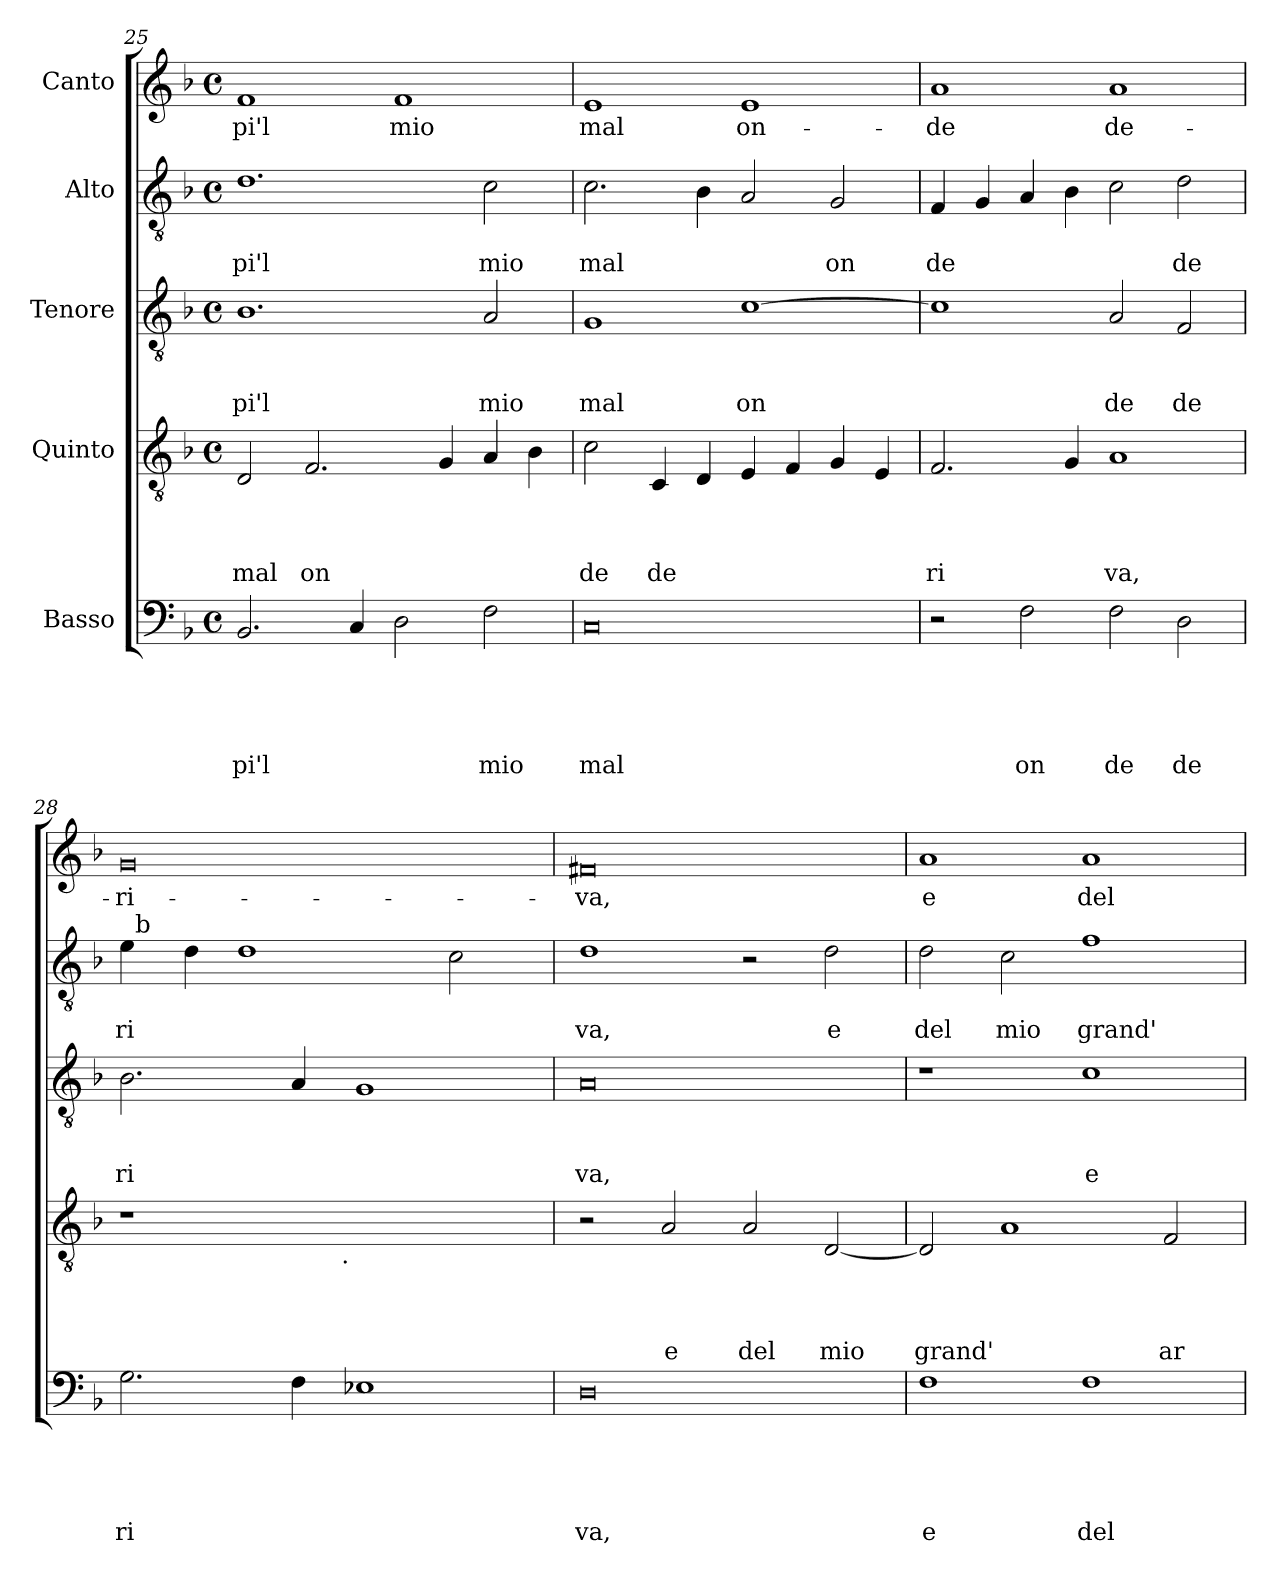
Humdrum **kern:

**kern	**text	**text	**text	**text	**text	**kern	**text	**text	**text	**text	**kern	**text	**text	**text	**kern	**text	**text	**kern	**text
*part5	*part5	*part5	*part5	*part5	*part5	*part4	*part4	*part4	*part4	*part4	*part3	*part3	*part3	*part3	*part2	*part2	*part2	*part1	*part1
*staff5	*staff5	*staff5	*staff5	*staff5	*staff5	*staff4	*staff4	*staff4	*staff4	*staff4	*staff3	*staff3	*staff3	*staff3	*staff2	*staff2	*staff2	*staff1	*staff1
*I"Basso	*	*	*	*	*	*I"Quinto	*	*	*	*	*I"Tenore	*	*	*	*I"Alto	*	*	*I"Canto	*
!!LO:LB:g=z
*clefF4	*	*	*	*	*	*clefGv2	*	*	*	*	*clefGv2	*	*	*	*clefGv2	*	*	*clefG2	*
*k[b-]	*	*	*	*	*	*k[b-]	*	*	*	*	*k[b-]	*	*	*	*k[b-]	*	*	*k[b-]	*
*F:	*	*	*	*	*	*F:	*	*	*	*	*F:	*	*	*	*F:	*	*	*F:	*
*M4/4	*	*	*	*	*	*M4/4	*	*	*	*	*M4/4	*	*	*	*M4/4	*	*	*M4/4	*
*met(c)	*	*	*	*	*	*met(c)	*	*	*	*	*met(c)	*	*	*	*met(c)	*	*	*met(c)	*
=25	=25	=25	=25	=25	=25	=25	=25	=25	=25	=25	=25	=25	=25	=25	=25	=25	=25	=25	=25
!	!	!	!	!	!LO:LY:b	!	!	!	!	!LO:LY:b	!	!	!	!LO:LY:b	!	!	!LO:LY:b	!	!LO:LY:b
2.BB-/	.	.	.	.	-pi'l	2D/	.	.	.	mal	1.B-	.	.	pi'l	1.d	.	pi'l	1f	-pi'l
!	!	!	!	!	!	!	!	!	!	!LO:LY:b	!	!	!	!	!	!	!	!	!
.	.	.	.	.	.	2.F/	.	.	.	on	.	.	.	.	.	.	.	.	.
4C/	.	.	.	.	.	.	.	.	.	.	.	.	.	.	.	.	.	.	.
!	!	!	!	!	!	!	!	!	!	!	!	!	!	!	!	!	!	!	!LO:LY:b
2D\	.	.	.	.	.	.	.	.	.	.	.	.	.	.	.	.	.	1f	mio
.	.	.	.	.	.	4G/	.	.	.	.	.	.	.	.	.	.	.	.	.
!	!	!	!	!	!LO:LY:b	!	!	!	!	!	!	!	!	!LO:LY:b	!	!	!LO:LY:b	!	!
2F\	.	.	.	.	mio	4A/	.	.	.	.	2A/	.	.	mio	2c\	.	mio	.	.
.	.	.	.	.	.	4B-\	.	.	.	.	.	.	.	.	.	.	.	.	.
=26	=26	=26	=26	=26	=26	=26	=26	=26	=26	=26	=26	=26	=26	=26	=26	=26	=26	=26	=26
!	!	!	!	!	!LO:LY:b	!	!	!	!	!LO:LY:b	!	!	!	!LO:LY:b	!	!	!LO:LY:b	!	!LO:LY:b
0C	.	.	.	.	mal	2c\	.	.	.	de	1G	.	.	mal	2.c\	.	mal	1e	mal
!	!	!	!	!	!	!	!	!	!	!LO:LY:b	!	!	!	!	!	!	!	!	!
.	.	.	.	.	.	4C/	.	.	.	de	.	.	.	.	.	.	.	.	.
.	.	.	.	.	.	4D/	.	.	.	.	.	.	.	.	4B-\	.	.	.	.
!	!	!	!	!	!	!	!	!	!	!	!	!	!	!LO:LY:b	!	!	!	!	!LO:LY:b
.	.	.	.	.	.	4E/	.	.	.	.	[>1c	.	.	on	2A/	.	.	1e	on-
.	.	.	.	.	.	4F/	.	.	.	.	.	.	.	.	.	.	.	.	.
!	!	!	!	!	!	!	!	!	!	!	!	!	!	!	!	!	!LO:LY:b	!	!
.	.	.	.	.	.	4G/	.	.	.	.	.	.	.	.	2G/	.	on	.	.
.	.	.	.	.	.	4E/	.	.	.	.	.	.	.	.	.	.	.	.	.
=27	=27	=27	=27	=27	=27	=27	=27	=27	=27	=27	=27	=27	=27	=27	=27	=27	=27	=27	=27
!	!	!	!	!	!	!	!	!	!	!LO:LY:b	!	!	!	!	!	!	!LO:LY:b	!	!LO:LY:b
2r	.	.	.	.	.	2.F/	.	.	.	ri	1c]	.	.	.	4F/	.	de	1a	-de
.	.	.	.	.	.	.	.	.	.	.	.	.	.	.	4G/	.	.	.	.
!	!	!	!	!	!LO:LY:b	!	!	!	!	!	!	!	!	!	!	!	!	!	!
2F\	.	.	.	.	on	.	.	.	.	.	.	.	.	.	4A/	.	.	.	.
.	.	.	.	.	.	4G/	.	.	.	.	.	.	.	.	4B-\	.	.	.	.
!	!	!	!	!	!LO:LY:b	!	!	!	!	!LO:LY:b	!	!	!	!LO:LY:b	!	!	!	!	!LO:LY:b
2F\	.	.	.	.	de	1A	.	.	.	va,	2A/	.	.	de	2c\	.	.	1a	de-
!	!	!	!	!	!LO:LY:b	!	!	!	!	!	!	!	!	!LO:LY:b	!	!	!LO:LY:b	!	!
2D\	.	.	.	.	de	.	.	.	.	.	2F/	.	.	de	2d\	.	de	.	.
=28	=28	=28	=28	=28	=28	=28	=28	=28	=28	=28	=28	=28	=28	=28	=28	=28	=28	=28	=28
!	!	!	!	!	!LO:LY:b	!	!	!	!	!	!	!	!	!LO:LY:b	!	!	!LO:LY:b	!	!LO:LY:b
*	*	*	*	*	*	*^	*	*	*	*	*	*	*	*	*^	*	*	*	*
2.G\	.	.	.	.	ri	1r	2ryy	.	.	.	.	2.B-\	.	.	ri	4e\	32ryy	.	ri	0g	-ri-
!	!	!	!	!	!	!	!	!	!	!	!	!	!	!	!	!	!LO:TX:a:t=b	!	!	!	!
.	.	.	.	.	.	.	.	.	.	.	.	.	.	.	.	.	1ryy	.	.	.	.
.	.	.	.	.	.	.	.	.	.	.	.	.	.	.	.	4d\	.	.	.	.	.
.	.	.	.	.	.	.	4...ryy	.	.	.	.	.	.	.	.	1d	.	.	.	.	.
4F\	.	.	.	.	.	.	.	.	.	.	.	4A/	.	.	.	.	.	.	.	.	.
!	!	!	!	!	!	!	!LO:TX:b:t=.	!	!	!	!	!	!	!	!	!	!	!	!	!	!
.	.	.	.	.	.	.	1ryy	.	.	.	.	.	.	.	.	.	.	.	.	.	.
1E-X	.	.	.	.	.	1ryy	.	.	.	.	.	1G	.	.	.	.	.	.	.	.	.
.	.	.	.	.	.	.	.	.	.	.	.	.	.	.	.	.	2ryy	.	.	.	.
.	.	.	.	.	.	.	.	.	.	.	.	.	.	.	.	2c\	.	.	.	.	.
.	.	.	.	.	.	.	.	.	.	.	.	.	.	.	.	.	4...ryy	.	.	.	.
.	.	.	.	.	.	.	32ryy	.	.	.	.	.	.	.	.	.	.	.	.	.	.
=29	=29	=29	=29	=29	=29	=29	=29	=29	=29	=29	=29	=29	=29	=29	=29	=29	=29	=29	=29	=29	=29
!	!	!	!	!	!LO:LY:b	!	!	!	!	!	!	!	!	!	!LO:LY:b	!	!	!	!LO:LY:b	!	!LO:LY:b
*	*	*	*	*	*	*v	*v	*	*	*	*	*	*	*	*	*v	*v	*	*	*	*
0D	.	.	.	.	va,	2r	.	.	.	.	0A	.	.	va,	1d	.	va,	0f#X	-va,
!	!	!	!	!	!	!	!	!	!	!LO:LY:b	!	!	!	!	!	!	!	!	!
.	.	.	.	.	.	2A/	.	.	.	e	.	.	.	.	.	.	.	.	.
!	!	!	!	!	!	!	!	!	!	!LO:LY:b	!	!	!	!	!	!	!	!	!
.	.	.	.	.	.	2A/	.	.	.	del	.	.	.	.	2r	.	.	.	.
!	!	!	!	!	!	!	!	!	!	!LO:LY:b	!	!	!	!	!	!	!LO:LY:b	!	!
.	.	.	.	.	.	[<2D/	.	.	.	mio	.	.	.	.	2d\	.	e	.	.
=30	=30	=30	=30	=30	=30	=30	=30	=30	=30	=30	=30	=30	=30	=30	=30	=30	=30	=30	=30
!	!	!	!	!	!LO:LY:b	!	!	!	!	!LO:LY:b	!	!	!	!	!	!	!LO:LY:b	!	!LO:LY:b
1F	.	.	.	.	e	2D/]	.	.	.	grand'	1r	.	.	.	2d\	.	del	1a	e
!	!	!	!	!	!	!	!	!	!	!	!	!	!	!	!	!	!LO:LY:b	!	!
.	.	.	.	.	.	1A	.	.	.	.	.	.	.	.	2c\	.	mio	.	.
!	!	!	!	!	!LO:LY:b	!	!	!	!	!	!	!	!	!LO:LY:b	!	!	!LO:LY:b	!	!LO:LY:b
1F	.	.	.	.	del	.	.	.	.	.	1c	.	.	e	1f	.	grand'	1a	del
!	!	!	!	!	!	!	!	!	!	!LO:LY:b	!	!	!	!	!	!	!	!	!
.	.	.	.	.	.	2F/	.	.	.	ar	.	.	.	.	.	.	.	.	.
=	=	=	=	=	=	=	=	=	=	=	=	=	=	=	=	=	=	=	=
*-	*-	*-	*-	*-	*-	*-	*-	*-	*-	*-	*-	*-	*-	*-	*-	*-	*-	*-	*-
